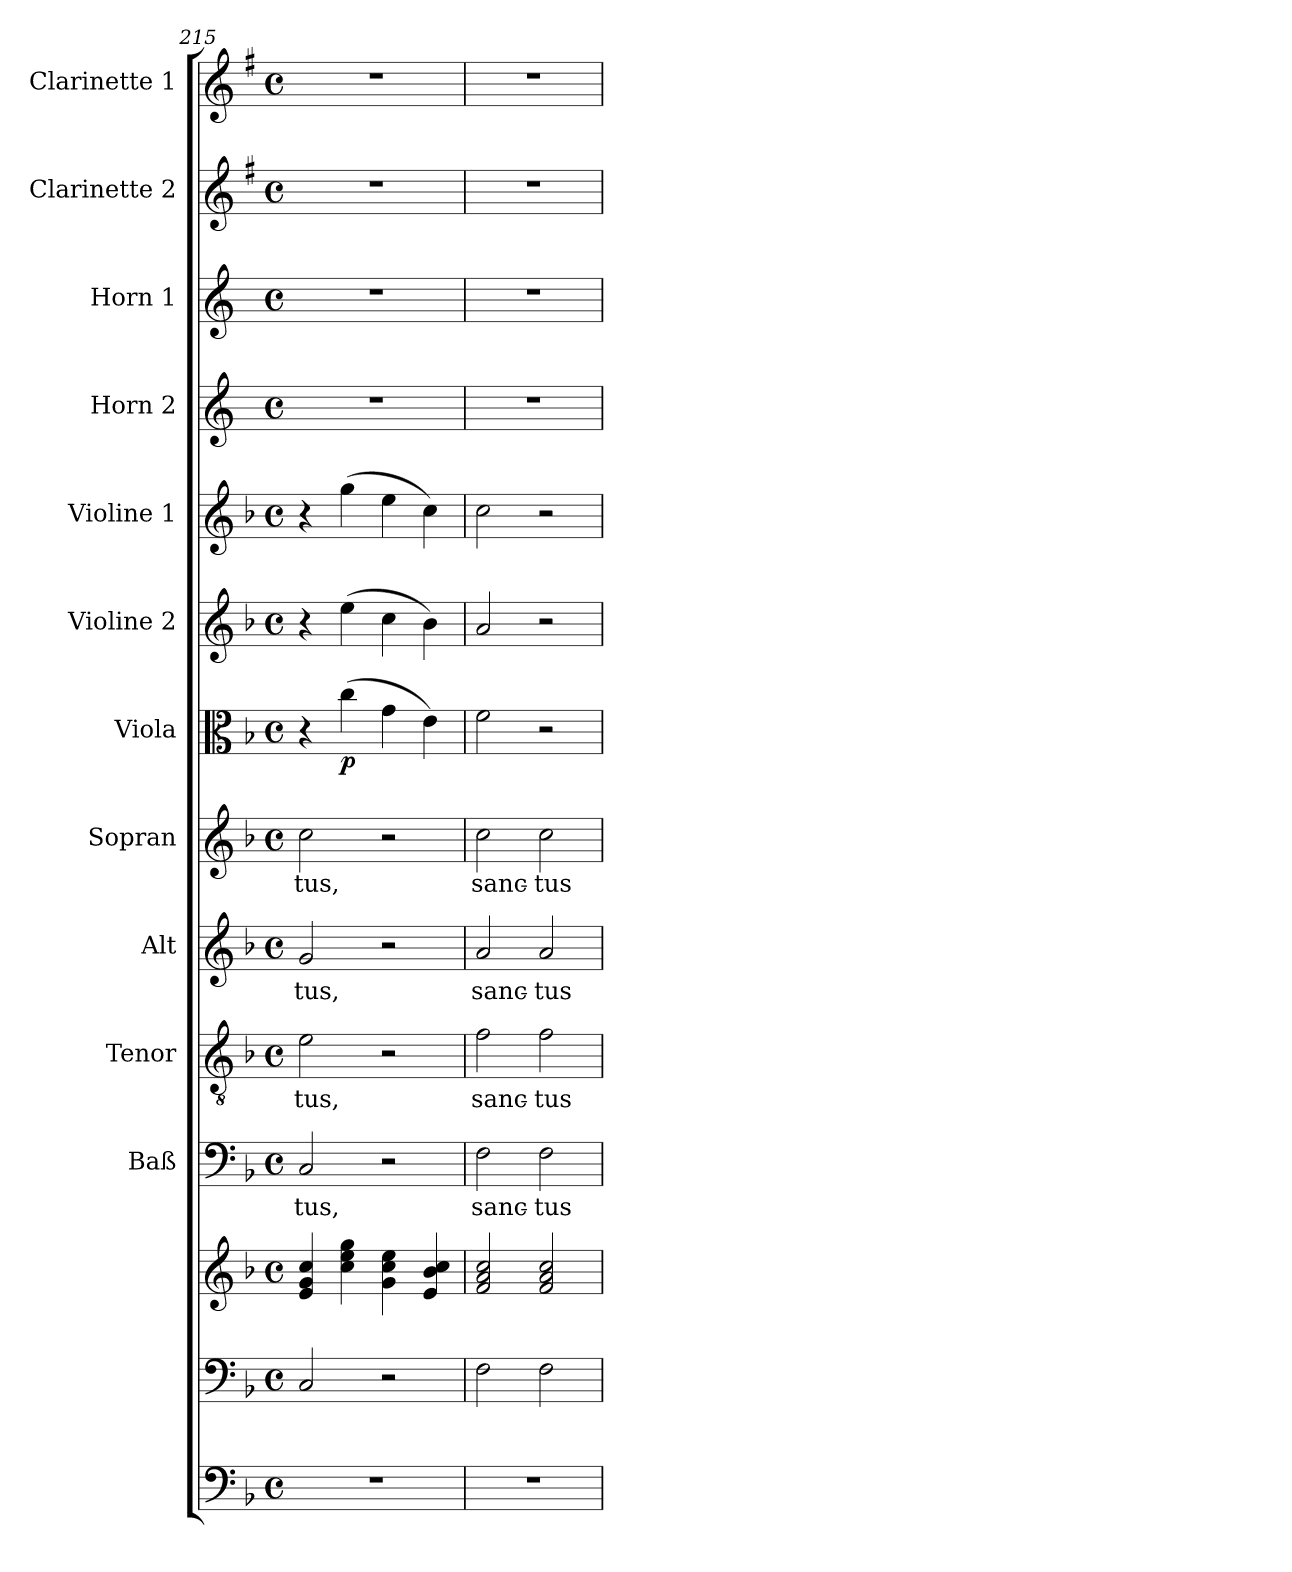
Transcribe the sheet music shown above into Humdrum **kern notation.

**kern	**kern	**kern	**kern	**text	**kern	**text	**kern	**text	**kern	**text	**kern	**dynam	**kern	**kern	**kern	**kern	**kern	**kern
*part13	*part12	*part12	*part11	*part11	*part10	*part10	*part9	*part9	*part8	*part8	*part7	*part7	*part6	*part5	*part4	*part3	*part2	*part1
*staff14	*staff13	*staff12	*staff11	*staff11	*staff10	*staff10	*staff9	*staff9	*staff8	*staff8	*staff7	*staff7	*staff6	*staff5	*staff4	*staff3	*staff2	*staff1
*	*	*	*I"Baß	*	*I"Tenor	*	*I"Alt	*	*I"Sopran	*	*I"Viola	*	*I"Violine 2	*I"Violine 1	*I"Horn 2	*I"Horn 1	*I"Clarinette 2	*I"Clarinette 1
*	*	*	*I'Baß	*	*I'Ten	*	*I'Alt	*	*I'Sop	*	*I'Vla.	*	*I'Vln. 2	*I'Vln. 1	*I'Hrn. 2	*I'Hrn. 1	*	*
*clefF4	*clefF4	*clefG2	*clefF4	*	*clefGv2	*	*clefG2	*	*clefG2	*	*clefC3	*	*clefG2	*clefG2	*clefG2	*clefG2	*clefG2	*clefG2
*ITrd7c12	*	*	*	*	*	*	*	*	*	*	*	*	*	*	*ITrd4c7	*ITrd4c7	*ITrd1c2	*ITrd1c2
*k[b-]	*k[b-]	*k[b-]	*k[b-]	*	*k[b-]	*	*k[b-]	*	*k[b-]	*	*k[b-]	*	*k[b-]	*k[b-]	*k[b-]	*k[b-]	*k[b-]	*k[b-]
*F:	*F:	*F:	*F:	*	*F:	*	*F:	*	*F:	*	*F:	*	*F:	*F:	*F:	*F:	*F:	*F:
*M4/4	*M4/4	*M4/4	*M4/4	*	*M4/4	*	*M4/4	*	*M4/4	*	*M4/4	*	*M4/4	*M4/4	*M4/4	*M4/4	*M4/4	*M4/4
*met(c)	*met(c)	*met(c)	*met(c)	*	*met(c)	*	*met(c)	*	*met(c)	*	*met(c)	*	*met(c)	*met(c)	*met(c)	*met(c)	*met(c)	*met(c)
=215	=215	=215	=215	=215	=215	=215	=215	=215	=215	=215	=215	=215	=215	=215	=215	=215	=215	=215
!	!	!	!	!LO:LY:b	!	!LO:LY:b	!	!LO:LY:b	!	!LO:LY:b	!	!	!	!	!	!	!	!
1r	2C/	4e/ 4g/ 4cc/	2C/	-tus,	2e\	-tus,	2g/	-tus,	2cc\	-tus,	4r	.	4r	4r	1r	1r	1r	1r
!	!	!	!	!	!	!	!	!	!	!	!	!LO:DY:b	!	!	!	!	!	!
.	.	4cc\ 4ee\ 4gg\	.	.	.	.	.	.	.	.	(>4cc\	p	(>4ee\	(>4gg\	.	.	.	.
.	2r	4g\ 4cc\ 4ee\	2r	.	2r	.	2r	.	2r	.	4g\	.	4cc\	4ee\	.	.	.	.
.	.	4e/ 4b-/ 4cc/	.	.	.	.	.	.	.	.	4e\)	.	4b-\)	4cc\)	.	.	.	.
=216	=216	=216	=216	=216	=216	=216	=216	=216	=216	=216	=216	=216	=216	=216	=216	=216	=216	=216
!	!	!	!	!LO:LY:b	!	!LO:LY:b	!	!LO:LY:b	!	!LO:LY:b	!	!	!	!	!	!	!	!
1r	2F\	2f/ 2a/ 2cc/	2F\	sanc-	2f\	sanc-	2a/	sanc-	2cc\	sanc-	2f\	.	2a/	2cc\	1r	1r	1r	1r
!	!	!	!	!LO:LY:b	!	!LO:LY:b	!	!LO:LY:b	!	!LO:LY:b	!	!	!	!	!	!	!	!
.	2F\	2f/ 2a/ 2cc/	2F\	-tus	2f\	-tus	2a/	-tus	2cc\	-tus	2r	.	2r	2r	.	.	.	.
=	=	=	=	=	=	=	=	=	=	=	=	=	=	=	=	=	=	=
*-	*-	*-	*-	*-	*-	*-	*-	*-	*-	*-	*-	*-	*-	*-	*-	*-	*-	*-
